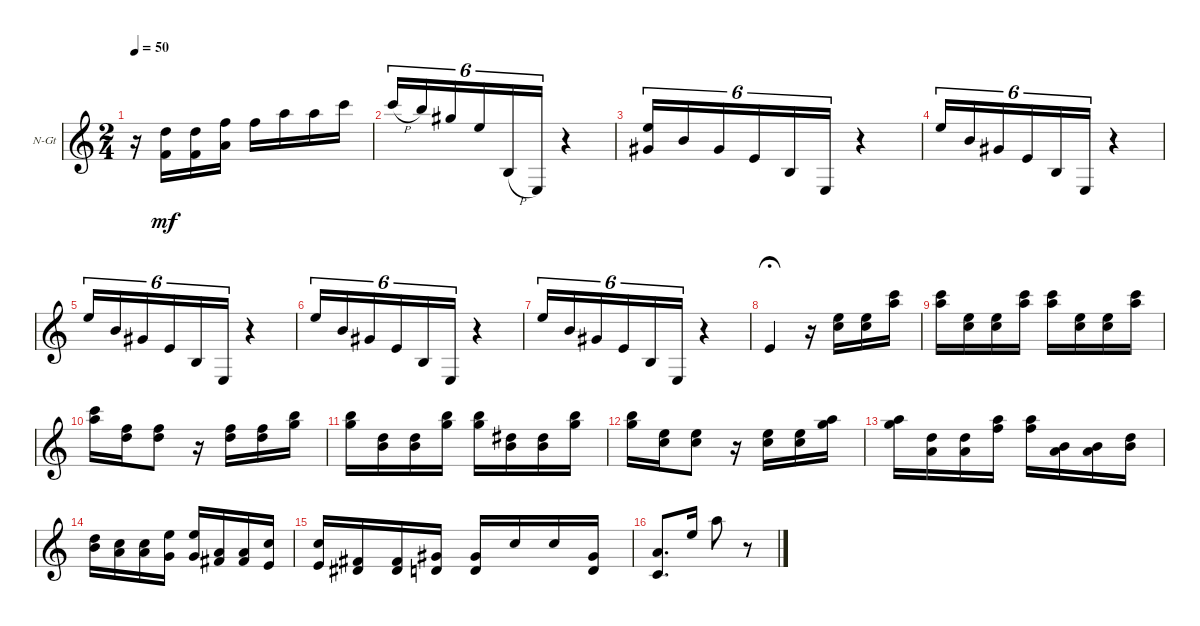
\defaultSystemsLayout 4
\bracketExtendMode groupsimilarinstruments
\firstSystemTrackNameOrientation horizontal
\otherSystemsTrackNameOrientation horizontal
\track ("Nylon Guitar" "N-Gt") {instrument acousticguitarnylon}
\staff {score}
\tuning (E4 B3 G3 D3 A2 E2)
\ts (2 4)
\tempo 50
\clef g2
\ks c
r.16{dy mf} (3.4 3.2).16 (3.2 3.4).16 (1.1 2.3).16 1.1.16 5.1.16 5.1.16 8.1.16 |
8.1{h}.16{tu (6 4)} 7.1.16{tu (6 4)} 9.2.16{tu (6 4)} 9.3.16{tu (6 4)} 7.6{h}.16{tu (6 4)} 0.6.16{tu (6 4)} r.4 |
(0.1 1.3).16{tu (6 4)} 0.2.16{tu (6 4)} 1.3.16{tu (6 4)} 2.4.16{tu (6 4)} 2.5.16{tu (6 4)} 0.6.16{tu (6 4)} r.4 |
0.1.16{tu (6 4)} 0.2.16{tu (6 4)} 1.3.16{tu (6 4)} 2.4.16{tu (6 4)} 2.5.16{tu (6 4)} 0.6.16{tu (6 4)} r.4 |
0.1.16{tu (6 4)} 0.2.16{tu (6 4)} 1.3.16{tu (6 4)} 2.4.16{tu (6 4)} 2.5.16{tu (6 4)} 0.6.16{tu (6 4)} r.4 |
0.1.16{tu (6 4)} 0.2.16{tu (6 4)} 1.3.16{tu (6 4)} 2.4.16{tu (6 4)} 2.5.16{tu (6 4)} 0.6.16{tu (6 4)} r.4 |
0.1.16{tu (6 4)} 0.2.16{tu (6 4)} 1.3.16{tu (6 4)} 2.4.16{tu (6 4)} 2.5.16{tu (6 4)} 0.6.16{tu (6 4)} r.4 |
2.4.4{fermata (medium 0.49)} r.16 (9.3 10.4).16 (9.3 10.4).16 (10.2 8.1).16 |
(10.2 8.1).16 (9.3 10.4).16 (9.3 10.4).16 (10.2 8.1).16 (10.2 8.1).16 (9.3 10.4).16 (9.3 10.4).16 (10.2 8.1).16 |
(10.2 8.1).16 (7.3 6.2).16 (7.3 6.2).8 r.16 (7.3 6.2).16 (7.3 6.2).16 (7.1 8.2).16 |
(7.1 8.2).16 (7.3 0.2).16 (7.3 0.2).16 (7.1 8.2).16 (7.1 8.2).16 (8.3 0.2).16 (8.3 0.2).16 (7.1 8.2).16 |
(7.1 8.2).16 (5.3 5.2).16 (5.3 5.2).8 r.16 (5.3 5.2).16 (5.3 5.2).16 (5.1 8.2).16 |
(5.1 8.2).16 (7.3 7.4).16 (7.3 7.4).16 (5.1 6.2).16 (5.1 6.2).16 (0.2 2.3).16 (0.2 2.3).16 (4.3 3.2).16 |
(4.3 3.2).16 (2.3 1.2).16 (2.3 1.2).16 (0.3 0.1).16 (0.3 0.1).16 (4.4 2.3).16 (4.4 2.3).16 (2.4 1.2).16 |
(2.4 1.2).16 (4.4 6.5).16 (4.4 6.5).16 (0.4 1.3).16 (0.4 1.3).16 1.2.16 1.2.16 (0.4 1.3).16 |
(3.5 2.3).8{d} 0.1.16 5.1.8 r.8
